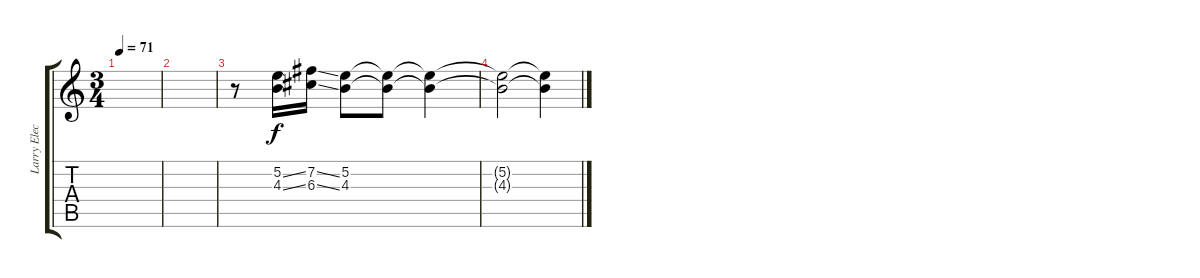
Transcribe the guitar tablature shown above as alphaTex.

\track ("Larry Electric Guitar" "Larry Elec") {instrument electricguitarclean}
\staff {score tabs}
\tuning (E4 B3 G3 D3 A2 E2) {hide}
\ts (3 4)
\tempo 71
\clef g2
\ks c
|
|
r.8 (5.2{ss} 4.3{ss}).16{volume 12} (7.2{ss} 6.3{ss}).16{volume 12} (5.2 4.3).8{volume 12} (5.2{t} 4.3{t}).8{dy f} (5.2{t} 4.3{t}).4{volume 10} |
(5.2{t} 4.3{t}).2{volume 7} (5.2{t} 4.3{t}).4{volume 4}
